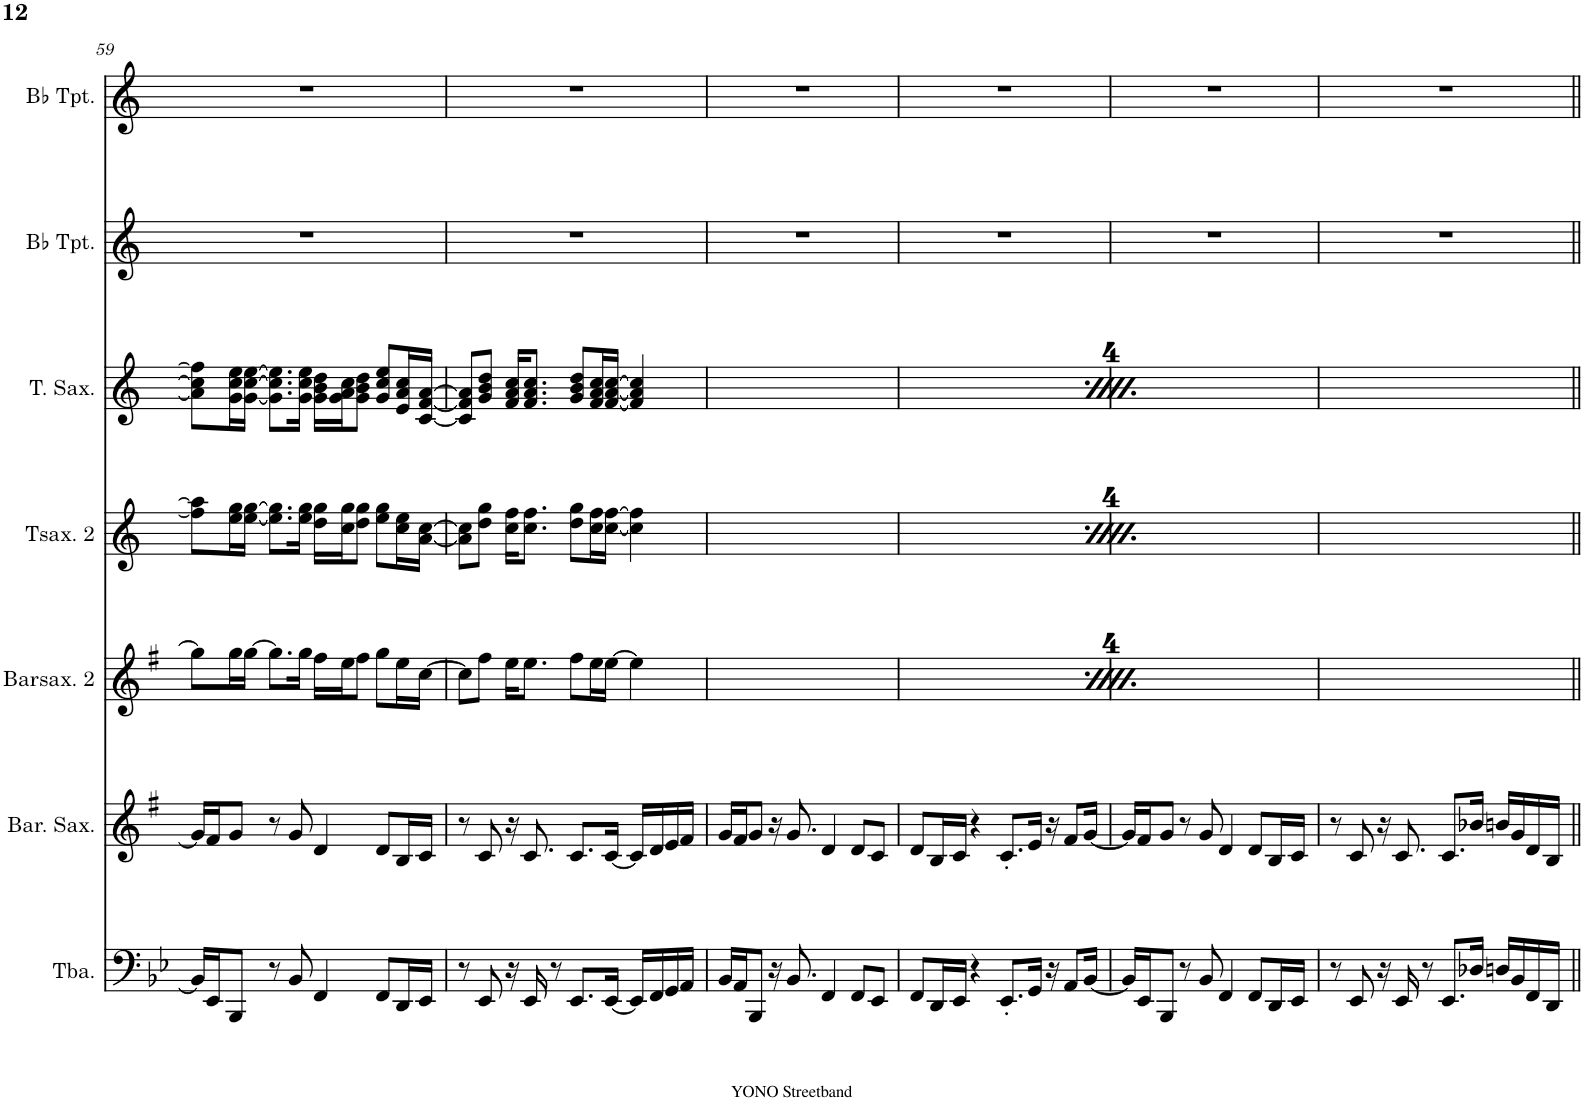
**kern	**kern	**kern	**dynam	**kern	**dynam	**kern	**kern	**kern
*part7	*part6	*part5	*part5	*part4	*part4	*part3	*part2	*part1
*staff7	*staff6	*staff5	*staff5	*staff4	*staff4	*staff3	*staff2	*staff1
*I"Tuba	*I"Baritone Saxophone	*I"Baritonsaxophon 2	*	*I"Tenorsaxophon 2	*	*I"Tenor Saxophone	*I"Bb Trumpet	*I"Bb Trumpet
*I'Tba.	*I'Bar. Sax.	*I'Barsax. 2	*	*I'Tsax. 2	*	*I'T. Sax.	*I'Bb Tpt.	*I'Bb Tpt.
!!LO:PB:g=z
*clefF4	*clefG2	*clefG2	*	*clefG2	*	*clefG2	*clefG2	*clefG2
*	*Trd12c21	*Trd12c21	*	*Trd8c14	*	*Trd8c14	*Trd1c2	*Trd1c2
*k[b-e-]	*k[f#]	*k[f#]	*	*k[]	*	*k[]	*k[]	*k[]
*M4/4	*M4/4	*M4/4	*	*M4/4	*	*M4/4	*M4/4	*M4/4
=59	=59	=59	=59	=59	=59	=59	=59	=59
16BB-/LL]	16g/LL]	8gg\L]	.	8ff\] 8aa\]L	.	8a\] 8cc\] 8ff\]L	1r	1r
16EE-/J	16f#/J	.	.	.	.	.	.	.
8BBB-/J	8g/J	16gg\L	.	16ee\ 16gg\L	.	16g\ 16cc\ 16ee\L	.	.
.	.	[16gg\JJ	.	[16ee\ [16gg\JJ	.	[16g\ [16cc\ [16ee\JJ	.	.
8r	8r	8.gg\L]	.	8.ee\] 8.gg\]L	.	8.g\] 8.cc\] 8.ee\]L	.	.
8BB-/	8g/	.	.	.	.	.	.	.
.	.	16gg\Jk	.	16ee\ 16gg\Jk	.	16g\ 16cc\ 16ee\Jk	.	.
4FF/	4d/	16ff#\LL	.	16dd\ 16gg\LL	.	16g\ 16b\ 16dd\LL	.	.
.	.	16ee\J	.	16cc\ 16gg\J	.	16g\ 16a\ 16cc\J	.	.
.	.	8ff#\J	.	8dd\ 8gg\J	.	8g\ 8b\ 8dd\J	.	.
8FF/L	8d/L	8gg\L	.	8ee\ 8gg\L	.	8g/ 8cc/ 8ee/L	.	.
16DD/L	16B/L	16ee\L	.	16cc\ 16ee\L	.	16e/ 16a/ 16cc/L	.	.
16EE-/JJ	16c/JJ	[16cc\JJ	.	[16a\ [16cc\JJ	.	[16c/ [16f/ [16a/JJ	.	.
=60	=60	=60	=60	=60	=60	=60	=60	=60
8r	8r	8cc\L]	.	8a\] 8cc\]L	.	8c/] 8f/] 8a/]L	1r	1r
8EE-/	8c/	8ff#\J	.	8dd\ 8gg\J	.	8g/ 8b/ 8dd/J	.	.
16r	16r	16ee\KL	.	16cc\ 16ff\KL	.	16f/ 16a/ 16cc/KL	.	.
16EE-/	8.c/	8.ee\J	.	8.cc\ 8.ff\J	.	8.f/ 8.a/ 8.cc/J	.	.
8r	.	.	.	.	.	.	.	.
8.EE-/L	8.c/L	8ff#\L	.	8dd\ 8gg\L	.	8g/ 8b/ 8dd/L	.	.
.	.	16ee\L	.	16cc\ 16ff\L	.	16f/ 16a/ 16cc/L	.	.
[16EE-/Jk	[16c/Jk	[16ee\JJ	.	[16cc\ [16ff\JJ	.	[16f/ [16a/ [16cc/JJ	.	.
16EE-/LL]	16c/LL]	4ee\]	.	4cc\] 4ff\]	.	4f/] 4a/] 4cc/]	.	.
16FF/	16d/	.	.	.	.	.	.	.
16GG/	16e/	.	.	.	.	.	.	.
16AA/JJ	16f#/JJ	.	.	.	.	.	.	.
=61	=61	=61	=61	=61	=61	=61	=61	=61
!	!	!	!LO:DY:b	!	!LO:DY:b	!	!	!
16BB-/LL	16g/LL	4r	ff	4r	ff	4r	1r	1r
16AA/J	16f#/J	.	.	.	.	.	.	.
8BBB-/J	8g/J	.	.	.	.	.	.	.
16r	16r	16gg\KL	.	16ee\ 16gg\KL	.	16g\ 16cc\ 16ee\KL	.	.
8.BB-/	8.g/	8gg\	.	8ee\ 8gg\	.	8g\ 8cc\ 8ee\	.	.
.	.	[16ff#\Jk	.	[16dd\ [16gg\Jk	.	[16g\ [16b\ [16dd\Jk	.	.
4FF/	4d/	8ff#\L]	.	8dd\] 8gg\]L	.	8g/] 8b/] 8dd/]L	.	.
.	.	8ff#\	.	8dd\ 8gg\	.	8g/ 8b/ 8dd/	.	.
8FF/L	8d/L	8dd\	.	8b\ 8ee\	.	8e/ 8g/ 8b/	.	.
8EE-/J	8c/J	8ee\J	.	8cc\ 8ff\J	.	8f/ 8a/ 8cc/J	.	.
=62	=62	=62	=62	=62	=62	=62	=62	=62
8FF/L	8d/L	8ff#\L	.	8dd\ 8gg\L	.	8g\ 8b\ 8dd\L	1r	1r
16DD/L	16B/L	16gg\L	.	16ee\ 16gg\L	.	16g\ 16cc\ 16ee\L	.	.
16EE-/JJ	16c/JJ	[16ee\JJ	.	[16cc\ [16ff\JJ	.	[16f\ [16a\ [16cc\JJ	.	.
4r	4r	4ee\]	.	4cc\] 4ff\]	.	4f/] 4a/] 4cc/]	.	.
8.EE-'/L	8.c'/L	8r	.	8r	.	8r	.	.
.	.	16b\LL	.	16a\ 16cc\LL	.	16c/ 16e/ 16a/LL	.	.
16GG/Jk	16e/Jk	16ee\JJ	.	16cc\ 16ff\JJ	.	16f/ 16a/ 16cc/JJ	.	.
16r	16r	16r	.	16r	.	16r	.	.
8AA/L	8f#/L	16gg\	.	16ff\ 16aa\	.	16a\ 16cc\ 16ff\	.	.
.	.	16r	.	16r	.	16r	.	.
[16BB-/Jk	[16g/Jk	[16gg\	.	[16ff\ [16aa\	.	[16a\ [16cc\ [16ff\	.	.
=63	=63	=63	=63	=63	=63	=63	=63	=63
16BB-/LL]	16g/LL]	8gg\L]	.	8ff\] 8aa\]L	.	8a\] 8cc\] 8ff\]L	1r	1r
16EE-/J	16f#/J	.	.	.	.	.	.	.
8BBB-/J	8g/J	16gg\L	.	16ee\ 16gg\L	.	16g\ 16cc\ 16ee\L	.	.
.	.	[16gg\JJ	.	[16ee\ [16gg\JJ	.	[16g\ [16cc\ [16ee\JJ	.	.
8r	8r	8.gg\L]	.	8.ee\] 8.gg\]L	.	8.g\] 8.cc\] 8.ee\]L	.	.
8BB-/	8g/	.	.	.	.	.	.	.
.	.	16gg\Jk	.	16ee\ 16gg\Jk	.	16g\ 16cc\ 16ee\Jk	.	.
4FF/	4d/	16ff#\LL	.	16dd\ 16gg\LL	.	16g\ 16b\ 16dd\LL	.	.
.	.	16ee\J	.	16cc\ 16gg\J	.	16g\ 16a\ 16cc\J	.	.
.	.	8ff#\J	.	8dd\ 8gg\J	.	8g\ 8b\ 8dd\J	.	.
8FF/L	8d/L	8gg\L	.	8ee\ 8gg\L	.	8g/ 8cc/ 8ee/L	.	.
16DD/L	16B/L	16ee\L	.	16cc\ 16ee\L	.	16e/ 16a/ 16cc/L	.	.
16EE-/JJ	16c/JJ	[16cc\JJ	.	[16a\ [16cc\JJ	.	[16c/ [16f/ [16a/JJ	.	.
=64	=64	=64	=64	=64	=64	=64	=64	=64
8r	8r	8cc\L]	.	8a\] 8cc\]L	.	8c/] 8f/] 8a/]L	1r	1r
8EE-/	8c/	8ff#\J	.	8dd\ 8gg\J	.	8g/ 8b/ 8dd/J	.	.
16r	16r	16ee\KL	.	16cc\ 16ff\KL	.	16f/ 16a/ 16cc/KL	.	.
16EE-/	8.c/	8.ee\J	.	8.cc\ 8.ff\J	.	8.f/ 8.a/ 8.cc/J	.	.
8r	.	.	.	.	.	.	.	.
8.EE-/L	8.c/L	8ff#\L	.	8dd\ 8gg\L	.	8g/ 8b/ 8dd/L	.	.
.	.	16ee\L	.	16cc\ 16ff\L	.	16f/ 16a/ 16cc/L	.	.
16D-X/Jk	16b-X/Jk	[16ee\JJ	.	[16cc\ [16ff\JJ	.	[16f/ [16a/ [16cc/JJ	.	.
16Dn/LL	16bn/LL	4ee\]	.	4cc\] 4ff\]	.	4f/] 4a/] 4cc/]	.	.
16BB-/	16g/	.	.	.	.	.	.	.
16FF/	16d/	.	.	.	.	.	.	.
16DD/JJ	16B/JJ	.	.	.	.	.	.	.
=||	=||	=||	=||	=||	=||	=||	=||	=||
*-	*-	*-	*-	*-	*-	*-	*-	*-
